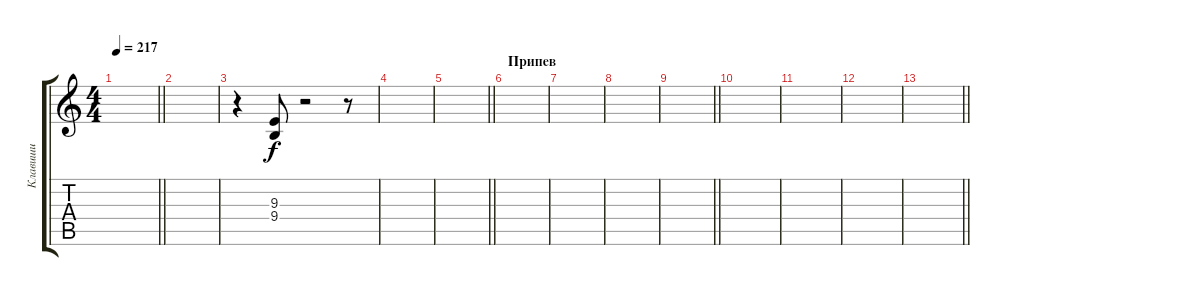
\track ("Клавиши" "Клавиши") {instrument tuba}
\staff {score tabs}
\tuning (E4 B3 G3 D3 A2 E2) {hide}
\ts (4 4)
\tempo 217
\clef g2
\barLineRight lightlight
\ks c
|
|
r.4 (9.3 9.4).8 r.2 r.8 |
|
\barLineRight lightlight
|
\section ("" "Припев")
|
|
|
\barLineRight lightlight
|
|
|
|
\barLineRight lightlight
